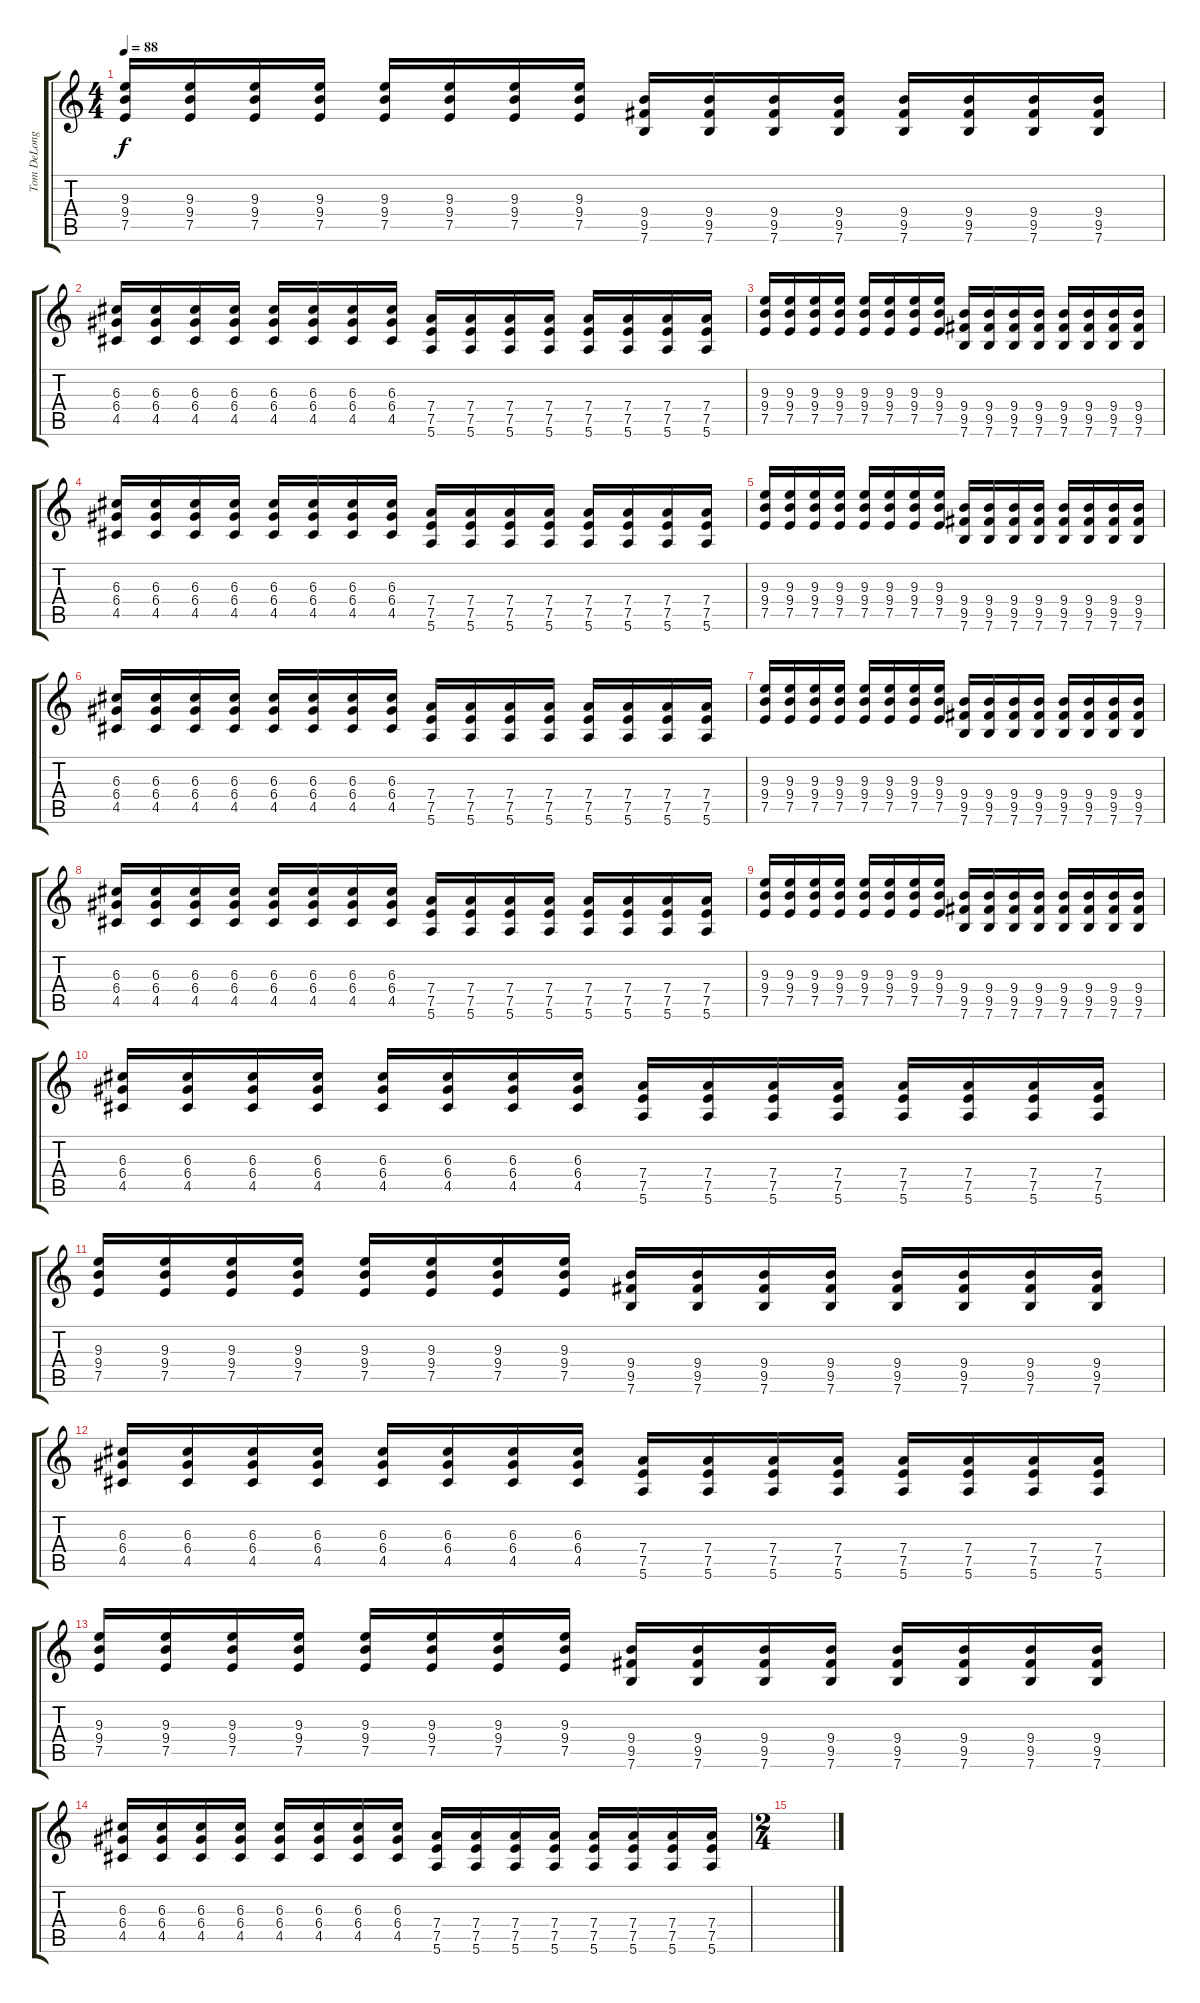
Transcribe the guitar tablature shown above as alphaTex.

\track ("Tom DeLonge - Guitar 1" "Tom DeLong") {instrument distortionguitar}
\staff {score tabs}
\tuning (E4 B3 G3 D3 A2 E2) {hide}
\ts (4 4)
\tempo 88
\clef g2
\ks c
(9.3 9.4 7.5).16{dy f} (9.3 9.4 7.5).16 (9.3 9.4 7.5).16 (9.3 9.4 7.5).16 (9.3 9.4 7.5).16 (9.3 9.4 7.5).16 (9.3 9.4 7.5).16 (9.3 9.4 7.5).16 (9.4 9.5 7.6).16 (9.4 9.5 7.6).16 (9.4 9.5 7.6).16 (9.4 9.5 7.6).16 (9.4 9.5 7.6).16 (9.4 9.5 7.6).16 (9.4 9.5 7.6).16 (9.4 9.5 7.6).16 |
(6.3 6.4 4.5).16 (6.3 6.4 4.5).16 (6.3 6.4 4.5).16 (6.3 6.4 4.5).16 (6.3 6.4 4.5).16 (6.3 6.4 4.5).16 (6.3 6.4 4.5).16 (6.3 6.4 4.5).16 (7.4 7.5 5.6).16 (7.4 7.5 5.6).16 (7.4 7.5 5.6).16 (7.4 7.5 5.6).16 (7.4 7.5 5.6).16 (7.4 7.5 5.6).16 (7.4 7.5 5.6).16 (7.4 7.5 5.6).16 |
(9.3 9.4 7.5).16 (9.3 9.4 7.5).16 (9.3 9.4 7.5).16 (9.3 9.4 7.5).16 (9.3 9.4 7.5).16 (9.3 9.4 7.5).16 (9.3 9.4 7.5).16 (9.3 9.4 7.5).16 (9.4 9.5 7.6).16 (9.4 9.5 7.6).16 (9.4 9.5 7.6).16 (9.4 9.5 7.6).16 (9.4 9.5 7.6).16 (9.4 9.5 7.6).16 (9.4 9.5 7.6).16 (9.4 9.5 7.6).16 |
(6.3 6.4 4.5).16 (6.3 6.4 4.5).16 (6.3 6.4 4.5).16 (6.3 6.4 4.5).16 (6.3 6.4 4.5).16 (6.3 6.4 4.5).16 (6.3 6.4 4.5).16 (6.3 6.4 4.5).16 (7.4 7.5 5.6).16 (7.4 7.5 5.6).16 (7.4 7.5 5.6).16 (7.4 7.5 5.6).16 (7.4 7.5 5.6).16 (7.4 7.5 5.6).16 (7.4 7.5 5.6).16 (7.4 7.5 5.6).16 |
(9.3 9.4 7.5).16 (9.3 9.4 7.5).16 (9.3 9.4 7.5).16 (9.3 9.4 7.5).16 (9.3 9.4 7.5).16 (9.3 9.4 7.5).16 (9.3 9.4 7.5).16 (9.3 9.4 7.5).16 (9.4 9.5 7.6).16 (9.4 9.5 7.6).16 (9.4 9.5 7.6).16 (9.4 9.5 7.6).16 (9.4 9.5 7.6).16 (9.4 9.5 7.6).16 (9.4 9.5 7.6).16 (9.4 9.5 7.6).16 |
(6.3 6.4 4.5).16 (6.3 6.4 4.5).16 (6.3 6.4 4.5).16 (6.3 6.4 4.5).16 (6.3 6.4 4.5).16 (6.3 6.4 4.5).16 (6.3 6.4 4.5).16 (6.3 6.4 4.5).16 (7.4 7.5 5.6).16 (7.4 7.5 5.6).16 (7.4 7.5 5.6).16 (7.4 7.5 5.6).16 (7.4 7.5 5.6).16 (7.4 7.5 5.6).16 (7.4 7.5 5.6).16 (7.4 7.5 5.6).16 |
(9.3 9.4 7.5).16 (9.3 9.4 7.5).16 (9.3 9.4 7.5).16 (9.3 9.4 7.5).16 (9.3 9.4 7.5).16 (9.3 9.4 7.5).16 (9.3 9.4 7.5).16 (9.3 9.4 7.5).16 (9.4 9.5 7.6).16 (9.4 9.5 7.6).16 (9.4 9.5 7.6).16 (9.4 9.5 7.6).16 (9.4 9.5 7.6).16 (9.4 9.5 7.6).16 (9.4 9.5 7.6).16 (9.4 9.5 7.6).16 |
(6.3 6.4 4.5).16 (6.3 6.4 4.5).16 (6.3 6.4 4.5).16 (6.3 6.4 4.5).16 (6.3 6.4 4.5).16 (6.3 6.4 4.5).16 (6.3 6.4 4.5).16 (6.3 6.4 4.5).16 (7.4 7.5 5.6).16 (7.4 7.5 5.6).16 (7.4 7.5 5.6).16 (7.4 7.5 5.6).16 (7.4 7.5 5.6).16 (7.4 7.5 5.6).16 (7.4 7.5 5.6).16 (7.4 7.5 5.6).16 |
(9.3 9.4 7.5).16 (9.3 9.4 7.5).16 (9.3 9.4 7.5).16 (9.3 9.4 7.5).16 (9.3 9.4 7.5).16 (9.3 9.4 7.5).16 (9.3 9.4 7.5).16 (9.3 9.4 7.5).16 (9.4 9.5 7.6).16 (9.4 9.5 7.6).16 (9.4 9.5 7.6).16 (9.4 9.5 7.6).16 (9.4 9.5 7.6).16 (9.4 9.5 7.6).16 (9.4 9.5 7.6).16 (9.4 9.5 7.6).16 |
(6.3 6.4 4.5).16 (6.3 6.4 4.5).16 (6.3 6.4 4.5).16 (6.3 6.4 4.5).16 (6.3 6.4 4.5).16 (6.3 6.4 4.5).16 (6.3 6.4 4.5).16 (6.3 6.4 4.5).16 (7.4 7.5 5.6).16 (7.4 7.5 5.6).16 (7.4 7.5 5.6).16 (7.4 7.5 5.6).16 (7.4 7.5 5.6).16 (7.4 7.5 5.6).16 (7.4 7.5 5.6).16 (7.4 7.5 5.6).16 |
(9.3 9.4 7.5).16{volume 0} (9.3 9.4 7.5).16 (9.3 9.4 7.5).16 (9.3 9.4 7.5).16 (9.3 9.4 7.5).16 (9.3 9.4 7.5).16 (9.3 9.4 7.5).16 (9.3 9.4 7.5).16 (9.4 9.5 7.6).16 (9.4 9.5 7.6).16 (9.4 9.5 7.6).16 (9.4 9.5 7.6).16 (9.4 9.5 7.6).16 (9.4 9.5 7.6).16 (9.4 9.5 7.6).16 (9.4 9.5 7.6).16 |
(6.3 6.4 4.5).16 (6.3 6.4 4.5).16 (6.3 6.4 4.5).16 (6.3 6.4 4.5).16 (6.3 6.4 4.5).16 (6.3 6.4 4.5).16 (6.3 6.4 4.5).16 (6.3 6.4 4.5).16 (7.4 7.5 5.6).16 (7.4 7.5 5.6).16 (7.4 7.5 5.6).16 (7.4 7.5 5.6).16 (7.4 7.5 5.6).16 (7.4 7.5 5.6).16 (7.4 7.5 5.6).16 (7.4 7.5 5.6).16 |
(9.3 9.4 7.5).16 (9.3 9.4 7.5).16 (9.3 9.4 7.5).16 (9.3 9.4 7.5).16 (9.3 9.4 7.5).16 (9.3 9.4 7.5).16 (9.3 9.4 7.5).16 (9.3 9.4 7.5).16 (9.4 9.5 7.6).16 (9.4 9.5 7.6).16 (9.4 9.5 7.6).16 (9.4 9.5 7.6).16 (9.4 9.5 7.6).16 (9.4 9.5 7.6).16 (9.4 9.5 7.6).16 (9.4 9.5 7.6).16 |
(6.3 6.4 4.5).16 (6.3 6.4 4.5).16 (6.3 6.4 4.5).16 (6.3 6.4 4.5).16 (6.3 6.4 4.5).16 (6.3 6.4 4.5).16 (6.3 6.4 4.5).16 (6.3 6.4 4.5).16 (7.4 7.5 5.6).16 (7.4 7.5 5.6).16 (7.4 7.5 5.6).16 (7.4 7.5 5.6).16 (7.4 7.5 5.6).16 (7.4 7.5 5.6).16 (7.4 7.5 5.6).16 (7.4 7.5 5.6).16 |
\ts (2 4)
